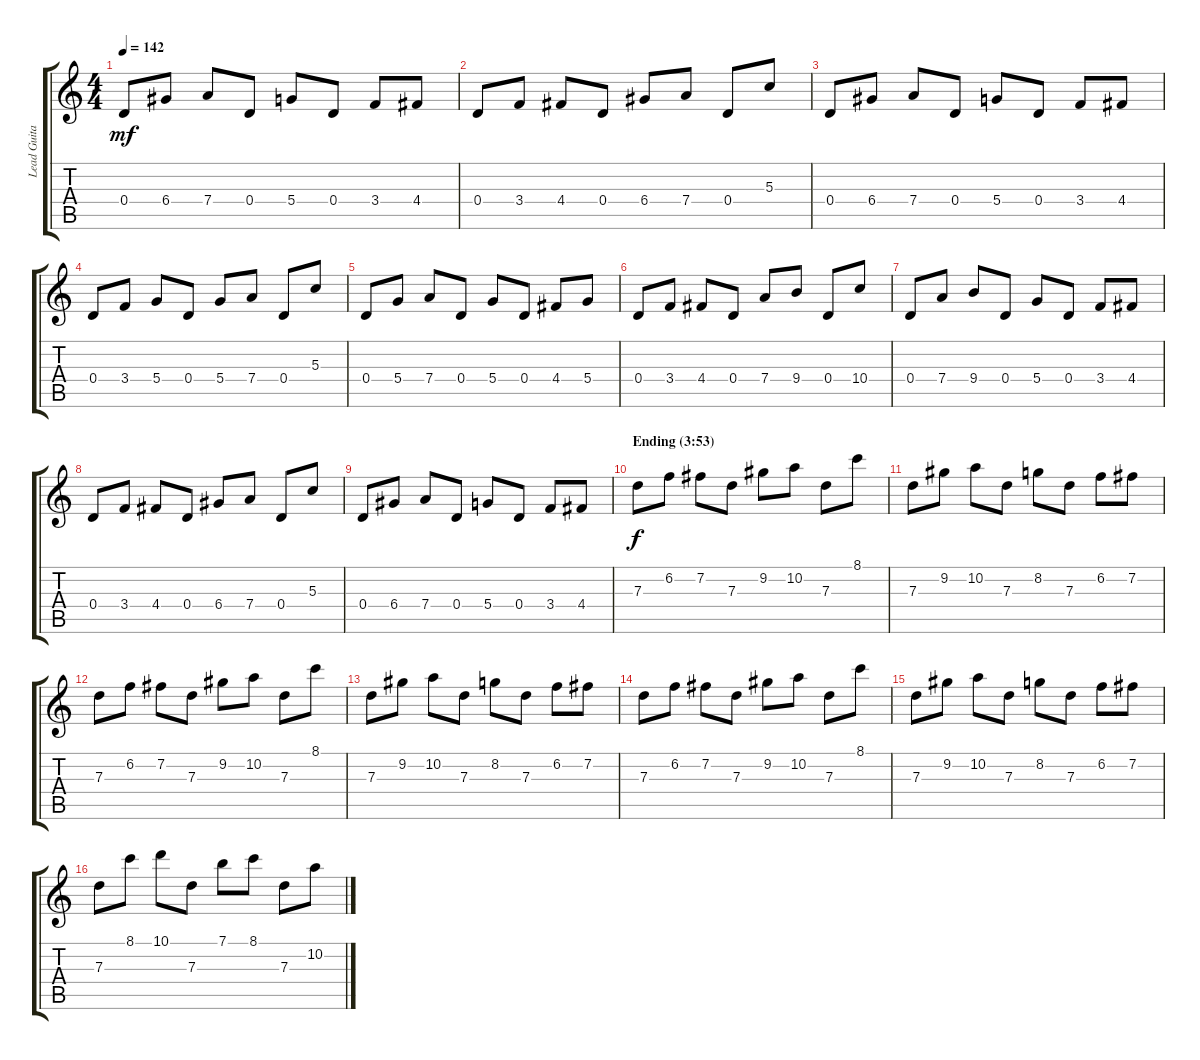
\track ("Lead Guitar (Slash)  " "Lead Guita") {instrument overdrivenguitar}
\staff {score tabs}
\tuning (E4 B3 G3 D3 A2 E2) {hide}
\ts (4 4)
\tempo 142
\clef g2
\ks c
0.4.8{dy mf} 6.4.8 7.4.8 0.4.8 5.4.8 0.4.8 3.4.8 4.4.8 |
0.4.8 3.4.8 4.4.8 0.4.8 6.4.8 7.4.8 0.4.8 5.3.8 |
0.4.8 6.4.8 7.4.8 0.4.8 5.4.8 0.4.8 3.4.8 4.4.8 |
0.4.8 3.4.8 5.4.8 0.4.8 5.4.8 7.4.8 0.4.8 5.3.8 |
0.4.8 5.4.8 7.4.8 0.4.8 5.4.8 0.4.8 4.4.8 5.4.8 |
0.4.8 3.4.8 4.4.8 0.4.8 7.4.8 9.4.8 0.4.8 10.4.8 |
0.4.8 7.4.8 9.4.8 0.4.8 5.4.8 0.4.8 3.4.8 4.4.8 |
0.4.8 3.4.8 4.4.8 0.4.8 6.4.8 7.4.8 0.4.8 5.3.8 |
0.4.8 6.4.8 7.4.8 0.4.8 5.4.8 0.4.8 3.4.8 4.4.8 |
\section ("" "Ending (3:53)")
7.3.8{dy f balance 8} 6.2.8 7.2.8 7.3.8 9.2.8 10.2.8 7.3.8 8.1.8 |
7.3.8 9.2.8 10.2.8 7.3.8 8.2.8 7.3.8 6.2.8 7.2.8 |
7.3.8 6.2.8 7.2.8 7.3.8 9.2.8 10.2.8 7.3.8 8.1.8 |
7.3.8 9.2.8 10.2.8 7.3.8 8.2.8 7.3.8 6.2.8 7.2.8 |
7.3.8 6.2.8 7.2.8 7.3.8 9.2.8 10.2.8 7.3.8 8.1.8 |
7.3.8 9.2.8 10.2.8 7.3.8 8.2.8 7.3.8 6.2.8 7.2.8 |
7.3.8 8.1.8 10.1.8 7.3.8 7.1.8 8.1.8 7.3.8 10.2.8
